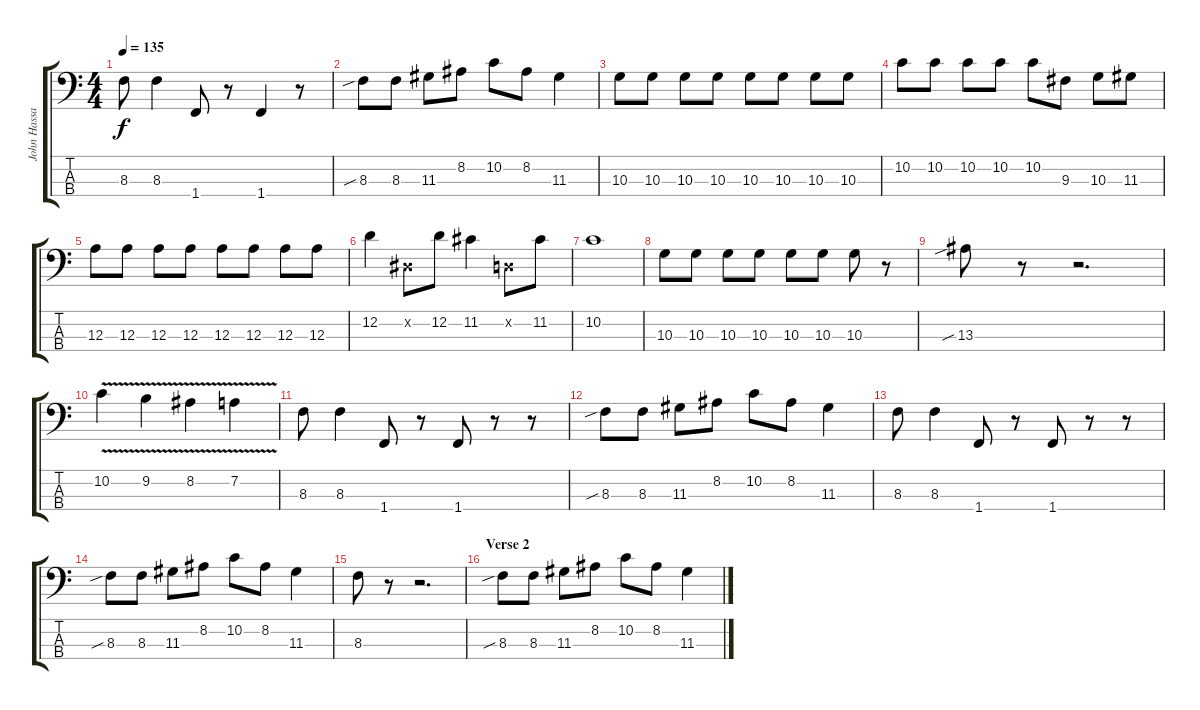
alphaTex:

\track ("John Hassall" "John Hassa") {instrument electricbasspick}
\staff {score tabs}
\tuning (G2 D2 A1 E1) {hide}
\ts (4 4)
\tempo 135
\clef f4
\ks c
8.3.8{dy f} 8.3.4 1.4.8 r.8 1.4.4 r.8 |
8.3{sib}.8 8.3.8 11.3.8 8.2.8 10.2.8 8.2.8 11.3.4 |
10.3.8 10.3.8 10.3.8 10.3.8 10.3.8 10.3.8 10.3.8 10.3.8 |
10.2.8 10.2.8 10.2.8 10.2.8 10.2.8 9.3.8 10.3.8 11.3.8 |
12.3.8 12.3.8 12.3.8 12.3.8 12.3.8 12.3.8 12.3.8 12.3.8 |
12.2.4 1.2{x}.8 12.2.8 11.2.4 0.2{x}.8 11.2.8 |
10.2.1 |
10.3.8 10.3.8 10.3.8 10.3.8 10.3.8 10.3.8 10.3.8 r.8 |
13.3{sib}.8 r.8 r.2{d} |
10.2{v}.4 9.2{v}.4 8.2{v}.4 7.2{v}.4 |
8.3.8 8.3.4 1.4.8 r.8 1.4.8 r.8 r.8 |
8.3{sib}.8 8.3.8 11.3.8 8.2.8 10.2.8 8.2.8 11.3.4 |
8.3.8 8.3.4 1.4.8 r.8 1.4.8 r.8 r.8 |
8.3{sib}.8 8.3.8 11.3.8 8.2.8 10.2.8 8.2.8 11.3.4 |
8.3.8 r.8 r.2{d} |
\section ("" "Verse 2")
8.3{sib}.8 8.3.8 11.3.8 8.2.8 10.2.8 8.2.8 11.3.4
